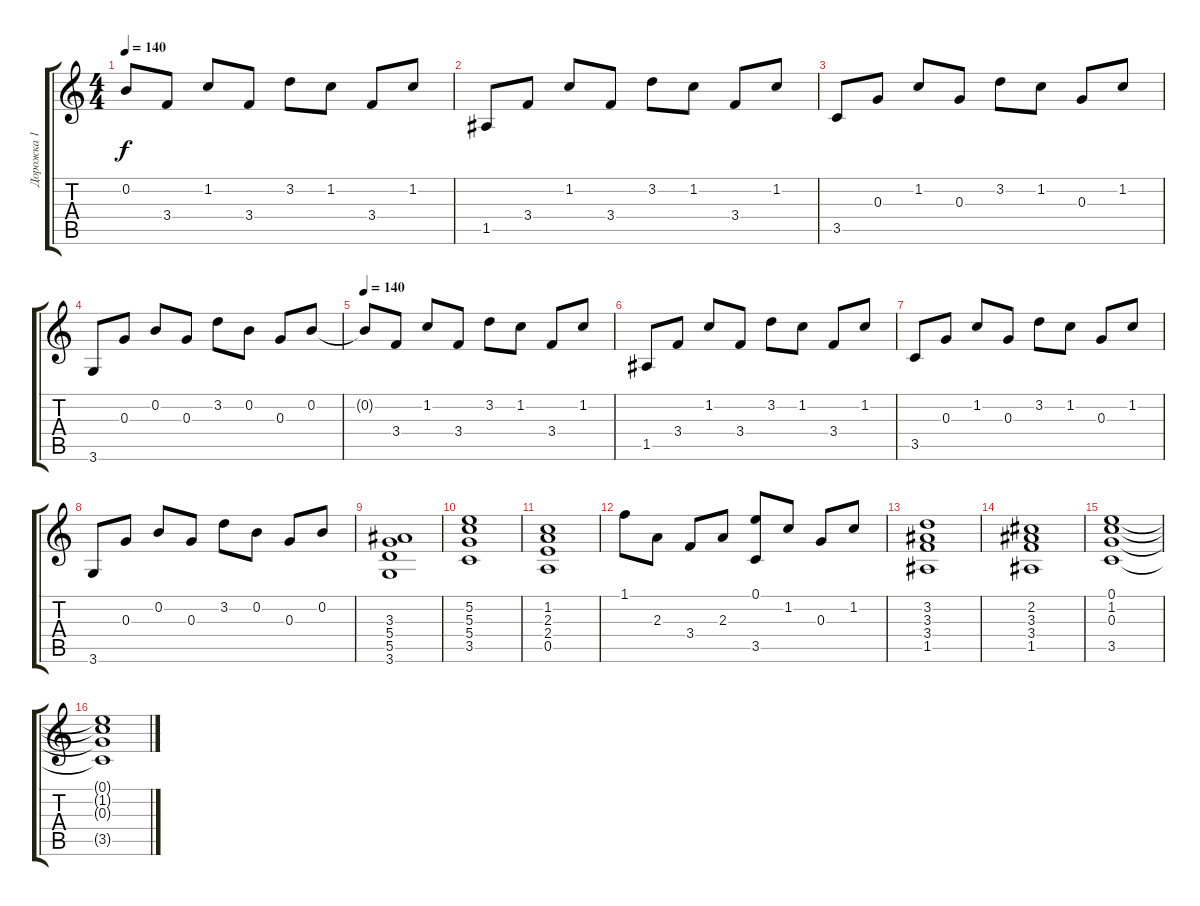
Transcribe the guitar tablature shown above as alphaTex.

\track ("Дорожка 1" "Дорожка 1") {instrument acousticguitarsteel}
\staff {score tabs}
\tuning (E4 B3 G3 D3 A2 E2) {hide}
\ts (4 4)
\tempo 140
\clef g2
\ks c
0.2{t}.8{dy f} 3.4.8 1.2.8 3.4.8 3.2.8 1.2.8 3.4.8 1.2.8 |
1.5.8 3.4.8 1.2.8 3.4.8 3.2.8 1.2.8 3.4.8 1.2.8 |
3.5.8 0.3.8 1.2.8 0.3.8 3.2.8 1.2.8 0.3.8 1.2.8 |
3.6.8 0.3.8 0.2.8 0.3.8 3.2.8 0.2.8 0.3.8 0.2.8 |
\tempo 140
0.2{t}.8 3.4.8 1.2.8 3.4.8 3.2.8 1.2.8 3.4.8 1.2.8 |
1.5.8 3.4.8 1.2.8 3.4.8 3.2.8 1.2.8 3.4.8 1.2.8 |
3.5.8 0.3.8 1.2.8 0.3.8 3.2.8 1.2.8 0.3.8 1.2.8 |
3.6.8 0.3.8 0.2.8 0.3.8 3.2.8 0.2.8 0.3.8 0.2.8 |
(3.3 5.4 5.5 3.6).1 |
(5.2 5.3 5.4 3.5).1 |
(1.2 2.3 2.4 0.5).1 |
1.1.8 2.3.8 3.4.8 2.3.8 (0.1 3.5).8 1.2.8 0.3.8 1.2.8 |
(3.2 3.3 3.4 1.5).1 |
(2.2 3.3 3.4 1.5).1 |
(0.1 1.2 0.3 3.5).1 |
(0.1{t} 1.2{t} 0.3{t} 3.5{t}).1
